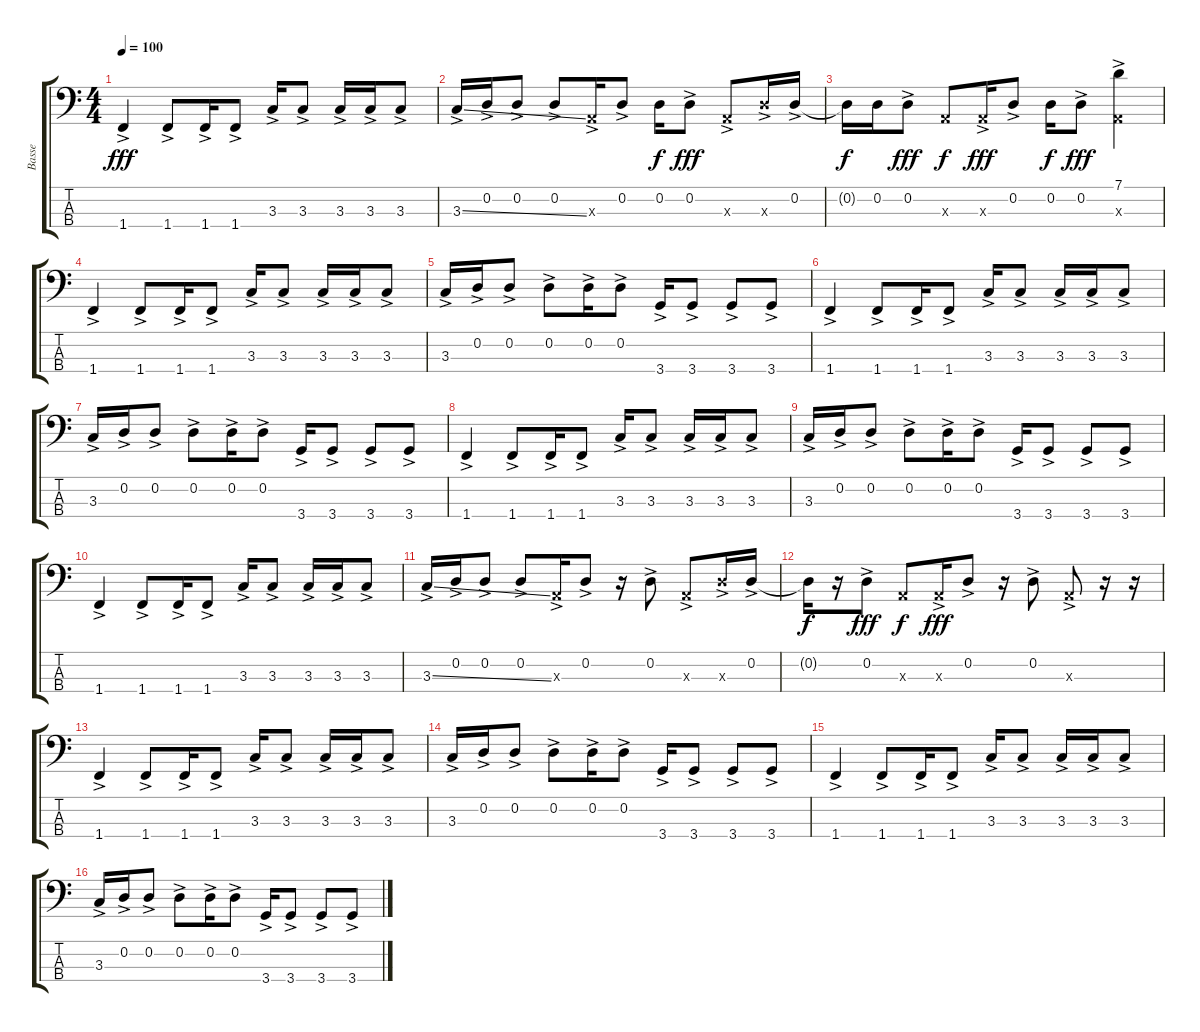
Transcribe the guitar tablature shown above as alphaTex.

\track ("Basse" "Basse") {instrument electricbasspick}
\staff {score tabs}
\tuning (G2 D2 A1 E1) {hide}
\ts (4 4)
\tempo 100
\clef f4
\ks c
1.4{ac}.4{dy fff} 1.4{ac}.8 1.4{ac}.16 1.4{ac}.8 3.3{ac}.16 3.3{ac}.8 3.3{ac}.16 3.3{ac}.16 3.3{ac}.8 |
3.3{ss ac}.16 0.2{ac}.16 0.2{ac}.8 0.2{ac}.8 0.3{ac x}.16 0.2{ac}.8 0.2.16{dy f} 0.2{ac}.8{dy fff} 0.3{ac x}.8 5.3{ac x}.16 0.2{ac}.16 |
0.2{t}.16{dy f} 0.2.16 0.2{ac}.8{dy fff} 0.3{x}.8{dy f} 0.3{ac x}.16{dy fff} 0.2{ac}.8 0.2.16{dy f} 0.2{ac}.8{dy fff} (7.1 0.3{ac x}).4 |
1.4{ac}.4 1.4{ac}.8 1.4{ac}.16 1.4{ac}.8 3.3{ac}.16 3.3{ac}.8 3.3{ac}.16 3.3{ac}.16 3.3{ac}.8 |
3.3{ac}.16 0.2{ac}.16 0.2{ac}.8 0.2{ac}.8 0.2{ac}.16 0.2{ac}.8 3.4{ac}.16 3.4{ac}.8 3.4{ac}.8 3.4{ac}.8 |
1.4{ac}.4 1.4{ac}.8 1.4{ac}.16 1.4{ac}.8 3.3{ac}.16 3.3{ac}.8 3.3{ac}.16 3.3{ac}.16 3.3{ac}.8 |
3.3{ac}.16 0.2{ac}.16 0.2{ac}.8 0.2{ac}.8 0.2{ac}.16 0.2{ac}.8 3.4{ac}.16 3.4{ac}.8 3.4{ac}.8 3.4{ac}.8 |
1.4{ac}.4 1.4{ac}.8 1.4{ac}.16 1.4{ac}.8 3.3{ac}.16 3.3{ac}.8 3.3{ac}.16 3.3{ac}.16 3.3{ac}.8 |
3.3{ac}.16 0.2{ac}.16 0.2{ac}.8 0.2{ac}.8 0.2{ac}.16 0.2{ac}.8 3.4{ac}.16 3.4{ac}.8 3.4{ac}.8 3.4{ac}.8 |
1.4{ac}.4 1.4{ac}.8 1.4{ac}.16 1.4{ac}.8 3.3{ac}.16 3.3{ac}.8 3.3{ac}.16 3.3{ac}.16 3.3{ac}.8 |
3.3{ss ac}.16 0.2{ac}.16 0.2{ac}.8 0.2{ac}.8 0.3{ac x}.16 0.2{ac}.8 r.16 0.2{ac}.8 0.3{ac x}.8 5.3{ac x}.16 0.2{ac}.16 |
0.2{t}.16{dy f} r.16 0.2{ac}.8{dy fff} 0.3{x}.8{dy f} 0.3{ac x}.16{dy fff} 0.2{ac}.8 r.16 0.2{ac}.8 0.3{ac x}.8 r.16 r.16 |
1.4{ac}.4 1.4{ac}.8 1.4{ac}.16 1.4{ac}.8 3.3{ac}.16 3.3{ac}.8 3.3{ac}.16 3.3{ac}.16 3.3{ac}.8 |
3.3{ac}.16 0.2{ac}.16 0.2{ac}.8 0.2{ac}.8 0.2{ac}.16 0.2{ac}.8 3.4{ac}.16 3.4{ac}.8 3.4{ac}.8 3.4{ac}.8 |
1.4{ac}.4 1.4{ac}.8 1.4{ac}.16 1.4{ac}.8 3.3{ac}.16 3.3{ac}.8 3.3{ac}.16 3.3{ac}.16 3.3{ac}.8 |
3.3{ac}.16 0.2{ac}.16 0.2{ac}.8 0.2{ac}.8 0.2{ac}.16 0.2{ac}.8 3.4{ac}.16 3.4{ac}.8 3.4{ac}.8 3.4{ac}.8
